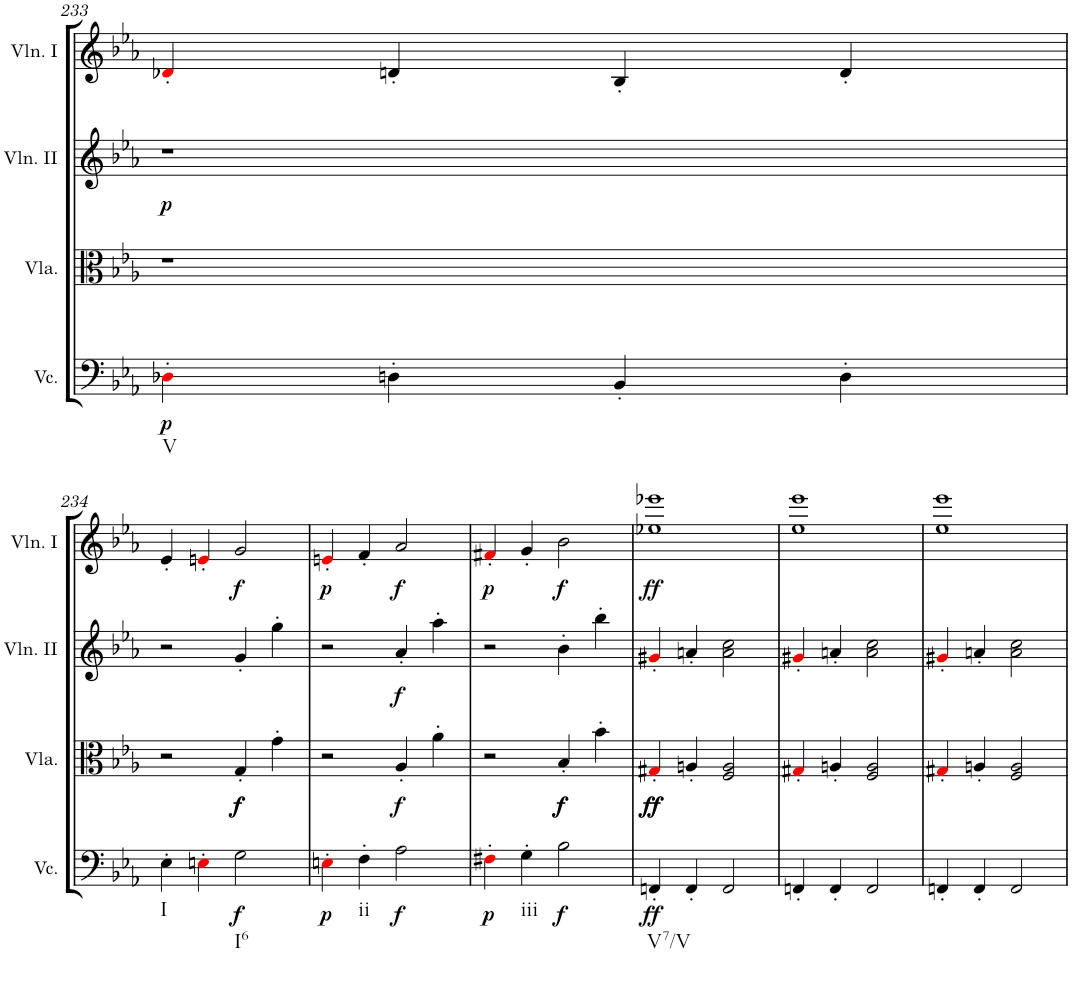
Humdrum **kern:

**kern	**dynam	**kern	**dynam	**kern	**dynam	**kern	**dynam
*part4	*part4	*part3	*part3	*part2	*part2	*part1	*part1
*staff4	*staff4	*staff3	*staff3	*staff2	*staff2	*staff1	*staff1
*I"Violoncello	*	*I"Viola	*	*I"Violin II	*	*I"Violin I	*
*I'Vc.	*	*I'Vla.	*	*I'Vln. II	*	*I'Vln. I	*
!!LO:PB:g=z
*clefF4	*	*clefC3	*	*clefG2	*	*clefG2	*
*k[b-e-a-]	*	*k[b-e-a-]	*	*k[b-e-a-]	*	*k[b-e-a-]	*
*M2/2	*	*M2/2	*	*M2/2	*	*M2/2	*
*met(c|)	*	*met(c|)	*	*met(c|)	*	*met(c|)	*
=233	=233	=233	=233	=233	=233	=233	=233
!LO:TX:b:t=V	!	!	!	!	!	!	!
!	!LO:DY:b	!	!	!	!LO:DY:b	!	!
4D-X'i\	p	1r	.	1r	p	4d-X'i/	.
4Dn'\	.	.	.	.	.	4dn'/	.
4BB-'/	.	.	.	.	.	4B-'/	.
4D'\	.	.	.	.	.	4d'/	.
!!LO:LB:g=z
=234	=234	=234	=234	=234	=234	=234	=234
!LO:TX:b:t=I	!	!	!	!	!	!	!
4E-'\	.	2r	.	2r	.	4e-'/	.
4En'i\	.	.	.	.	.	4en'i/	.
!LO:TX:b:t=I6	!	!	!	!	!	!	!
!	!LO:DY:b	!	!LO:DY:b	!	!	!	!
!	!	!	!LO:DY:n=1:b	!	!	!	!LO:DY:b
2G\	f	4G'/	f f	4g'/	.	2g/	f
.	.	4g'\	.	4gg'\	.	.	.
=235	=235	=235	=235	=235	=235	=235	=235
!	!LO:DY:b	!	!	!	!	!	!LO:DY:b
4En'i\	p	2r	.	2r	.	4en'i/	p
!LO:TX:b:t=ii	!	!	!	!	!	!	!
4F'\	.	.	.	.	.	4f'/	.
!	!LO:DY:b	!	!LO:DY:b	!	!LO:DY:b	!	!LO:DY:b
2A-\	f	4A-'/	f	4a-'/	f	2a-/	f
.	.	4a-'\	.	4aa-'\	.	.	.
=236	=236	=236	=236	=236	=236	=236	=236
!	!LO:DY:b	!	!	!	!	!	!LO:DY:b
4F#X'i\	p	2r	.	2r	.	4f#X'i/	p
!LO:TX:b:t=iii	!	!	!	!	!	!	!
4G'\	.	.	.	.	.	4g'/	.
!	!LO:DY:b	!	!LO:DY:b	!	!	!	!
!	!	!	!LO:DY:n=1:b	!	!	!	!LO:DY:b
2B-\	f	4B-'/	f f	4b-'\	.	2b-\	f
.	.	4b-'\	.	4bb-'\	.	.	.
=237	=237	=237	=237	=237	=237	=237	=237
!LO:TX:b:t=V7/V	!	!	!	!	!	!	!
!	!LO:DY:b	!	!LO:DY:b	!	!	!	!
!	!	!	!LO:DY:n=1:b	!	!	!	!LO:DY:b
4FFn'/	ff	4G#X'i/	ff ff	4g#X'i/	.	1ee-X 1eee-X	ff
4FF'/	.	4An'/	.	4an'/	.	.	.
2FF/	.	2F/ 2A/	.	2a\ 2cc\	.	.	.
=238	=238	=238	=238	=238	=238	=238	=238
4FFn'/	.	4G#X'i/	.	4g#X'i/	.	1ee- 1eee-	.
4FF'/	.	4An'/	.	4an'/	.	.	.
2FF/	.	2F/ 2A/	.	2a\ 2cc\	.	.	.
=239	=239	=239	=239	=239	=239	=239	=239
4FFn'/	.	4G#X'i/	.	4g#X'i/	.	1ee- 1eee-	.
4FF'/	.	4An'/	.	4an'/	.	.	.
2FF/	.	2F/ 2A/	.	2a\ 2cc\	.	.	.
=	=	=	=	=	=	=	=
*-	*-	*-	*-	*-	*-	*-	*-
